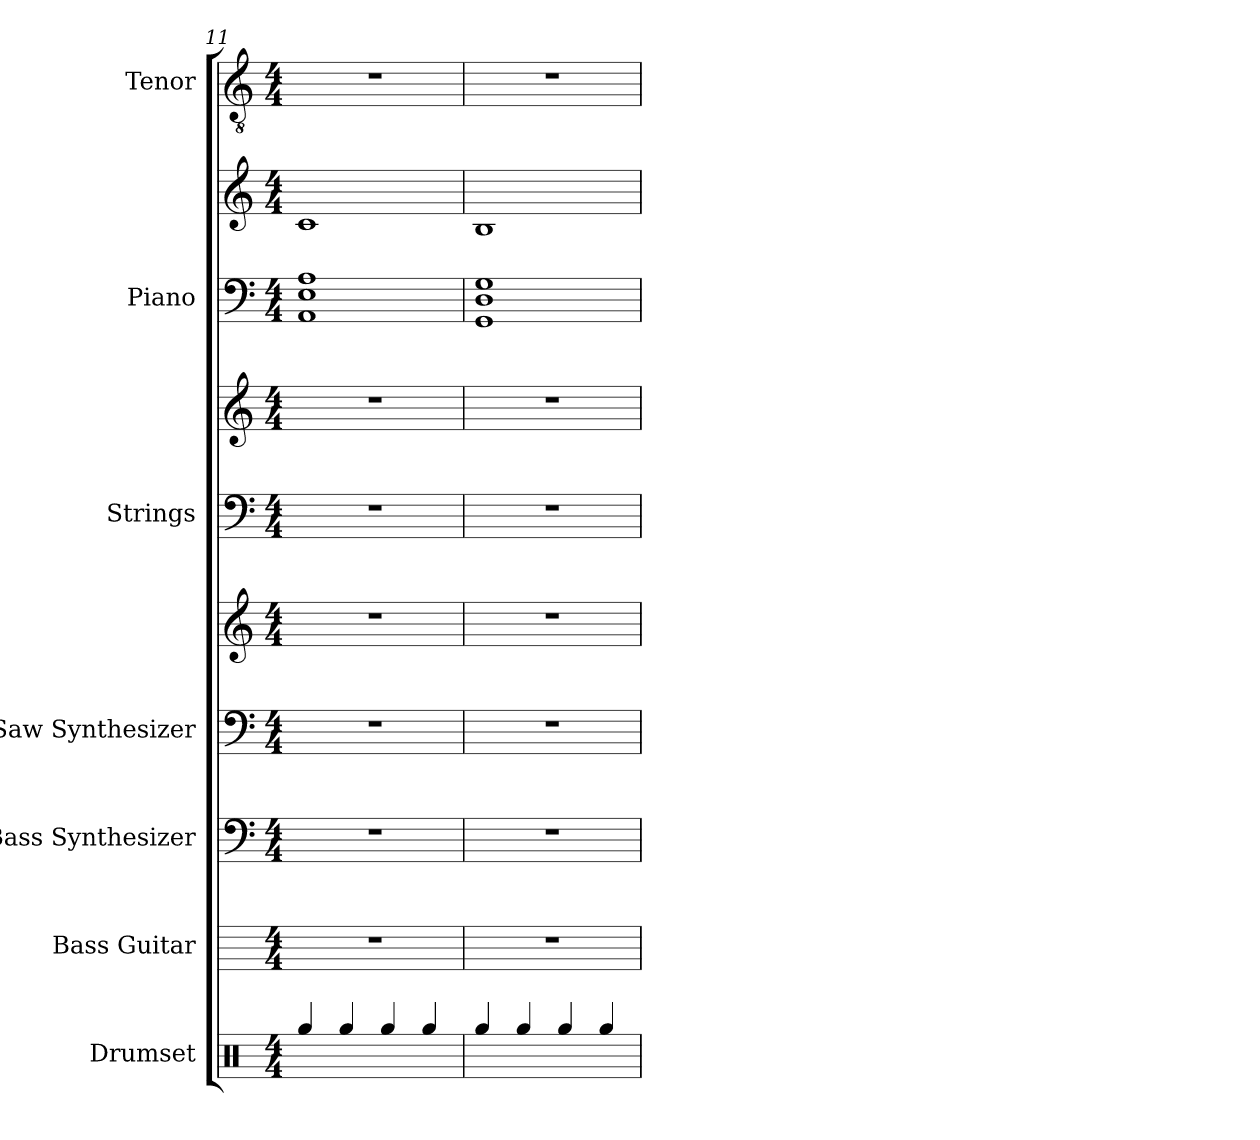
**kern	**kern	**kern	**kern	**kern	**kern	**kern	**kern	**kern	**kern
*part7	*part6	*part5	*part4	*part4	*part3	*part3	*part2	*part2	*part1
*staff10	*staff9	*staff8	*staff7	*staff6	*staff5	*staff4	*staff3	*staff2	*staff1
*I"Drumset	*I"Bass Guitar	*I"Bass Synthesizer	*I"Saw Synthesizer	*	*I"Strings	*	*I"Piano	*	*I"Tenor
*I'D. Set	*I'B. Guit.	*I'Synth.	*I'Synth.	*	*I'St.	*	*I'Pno.	*	*I'T.
*clefX	*	*clefF4	*clefF4	*clefG2	*clefF4	*clefG2	*clefF4	*clefG2	*clefGv2
*	*ITrd7c12	*	*	*	*	*	*	*	*
*k[]	*k[]	*k[]	*k[]	*k[]	*k[]	*k[]	*k[]	*k[]	*k[]
*M4/4	*M4/4	*M4/4	*M4/4	*M4/4	*M4/4	*M4/4	*M4/4	*M4/4	*M4/4
=11	=11	=11	=11	=11	=11	=11	=11	=11	=11
4Rgg/	1r	1r	1r	1r	1r	1r	1AA 1E 1A	1c	1r
4Rgg/	.	.	.	.	.	.	.	.	.
4Rgg/	.	.	.	.	.	.	.	.	.
4Rgg/	.	.	.	.	.	.	.	.	.
=12	=12	=12	=12	=12	=12	=12	=12	=12	=12
4Rgg/	1r	1r	1r	1r	1r	1r	1GG 1D 1G	1B	1r
4Rgg/	.	.	.	.	.	.	.	.	.
4Rgg/	.	.	.	.	.	.	.	.	.
4Rgg/	.	.	.	.	.	.	.	.	.
=	=	=	=	=	=	=	=	=	=
*-	*-	*-	*-	*-	*-	*-	*-	*-	*-
